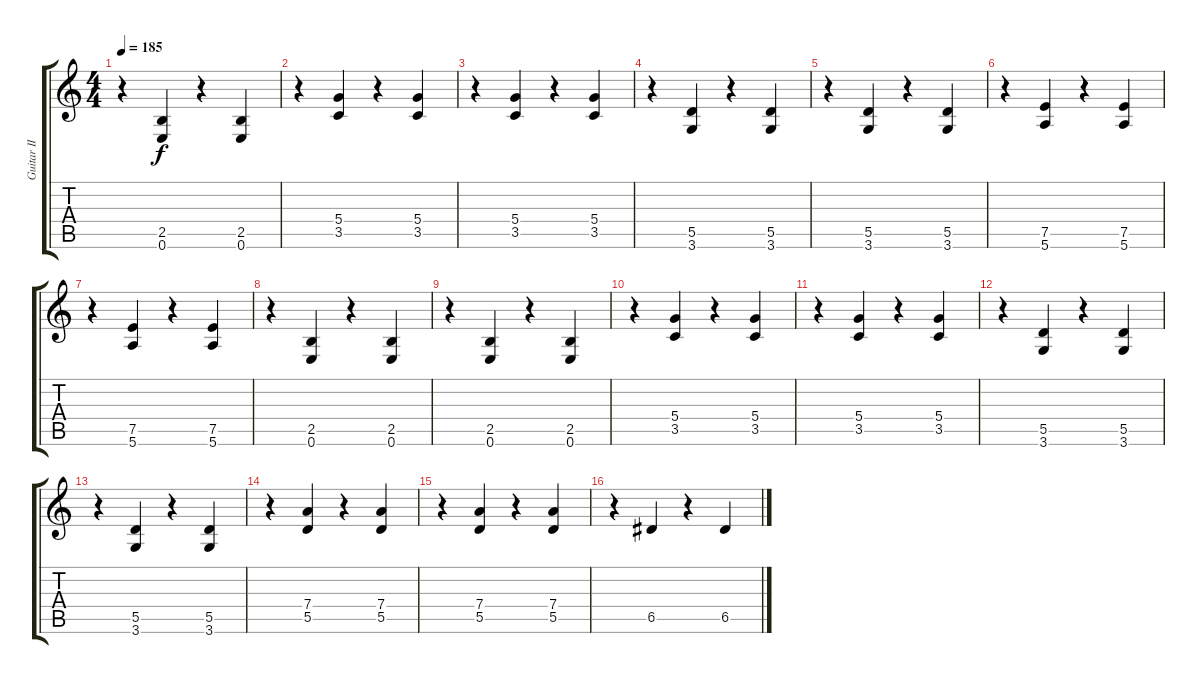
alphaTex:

\track ("Guitar II [Paul]" "Guitar II ") {instrument distortionguitar}
\staff {score tabs}
\tuning (E4 B3 G3 D3 A2 E2) {hide}
\ts (4 4)
\tempo 185
\clef g2
\ks c
r.4{dy f} (2.5 0.6).4 r.4 (2.5 0.6).4 |
r.4 (5.4 3.5).4 r.4 (5.4 3.5).4 |
r.4 (5.4 3.5).4 r.4 (5.4 3.5).4 |
r.4 (5.5 3.6).4 r.4 (5.5 3.6).4 |
r.4 (5.5 3.6).4 r.4 (5.5 3.6).4 |
r.4 (7.5 5.6).4 r.4 (7.5 5.6).4 |
r.4 (7.5 5.6).4 r.4 (7.5 5.6).4 |
r.4 (2.5 0.6).4 r.4 (2.5 0.6).4 |
r.4 (2.5 0.6).4 r.4 (2.5 0.6).4 |
r.4 (5.4 3.5).4 r.4 (5.4 3.5).4 |
r.4 (5.4 3.5).4 r.4 (5.4 3.5).4 |
r.4 (5.5 3.6).4 r.4 (5.5 3.6).4 |
r.4 (5.5 3.6).4 r.4 (5.5 3.6).4 |
r.4 (7.4 5.5).4 r.4 (7.4 5.5).4 |
r.4 (7.4 5.5).4 r.4 (7.4 5.5).4 |
r.4 6.5.4 r.4 6.5.4
